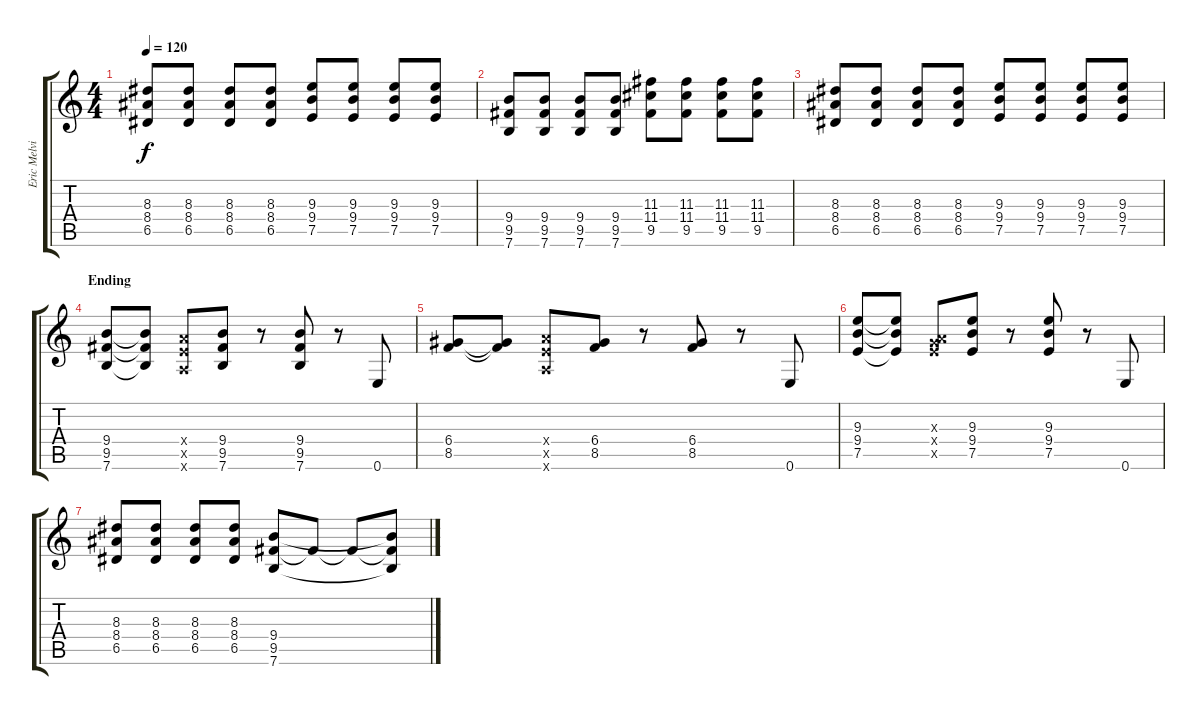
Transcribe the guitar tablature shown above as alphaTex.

\track ("Eric Melvin" "Eric Melvi") {instrument distortionguitar}
\staff {score tabs}
\tuning (E4 B3 G3 D3 A2 E2) {hide}
\ts (4 4)
\tempo 120
\clef g2
\ks c
(8.3 8.4 6.5).8{dy f} (8.3 8.4 6.5).8 (8.3 8.4 6.5).8 (8.3 8.4 6.5).8 (9.3 9.4 7.5).8 (9.3 9.4 7.5).8 (9.3 9.4 7.5).8 (9.3 9.4 7.5).8 |
(9.4 9.5 7.6).8 (9.4 9.5 7.6).8 (9.4 9.5 7.6).8 (9.4 9.5 7.6).8 (11.3 11.4 9.5).8 (11.3 11.4 9.5).8 (11.3 11.4 9.5).8 (11.3 11.4 9.5).8 |
(8.3 8.4 6.5).8 (8.3 8.4 6.5).8 (8.3 8.4 6.5).8 (8.3 8.4 6.5).8 (9.3 9.4 7.5).8 (9.3 9.4 7.5).8 (9.3 9.4 7.5).8 (9.3 9.4 7.5).8 |
\section ("" "Ending")
(9.4 9.5 7.6).8 (9.4{t} 9.5{t} 7.6{t}).8 (7.4{x} 7.5{x} 5.6{x}).8 (9.4 9.5 7.6).8 r.8 (9.4 9.5 7.6).8 r.8 0.6.8 |
(6.4 8.5).8 (6.4{t} 8.5{t}).8 (7.4{x} 7.5{x} 5.6{x}).8 (6.4 8.5).8 r.8 (6.4 8.5).8 r.8 0.6.8 |
(9.3 9.4 7.5).8 (9.3{t} 9.4{t} 7.5{t}).8 (0.3{x} 7.4{x} 7.5{x}).8 (9.3 9.4 7.5).8 r.8 (9.3 9.4 7.5).8 r.8 0.6.8 |
(8.3 8.4 6.5).8 (8.3 8.4 6.5).8 (8.3 8.4 6.5).8 (8.3 8.4 6.5).8 (9.4 9.5 7.6).8 9.5{t}.8 9.5{t}.8 (9.4{t} 9.5{t} 7.6{t}).8
